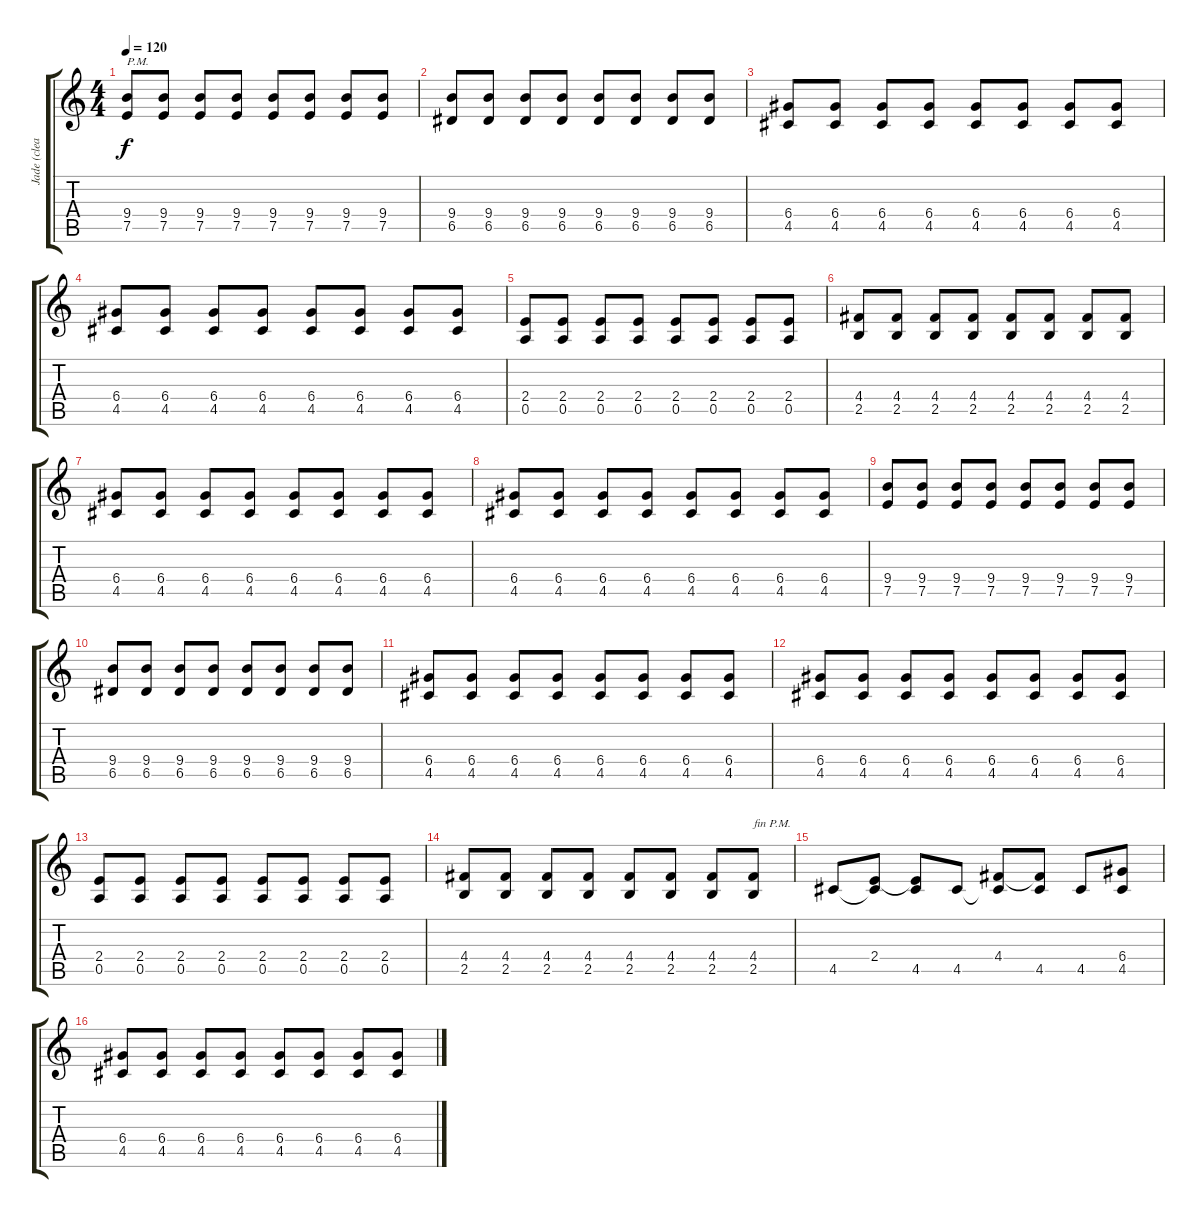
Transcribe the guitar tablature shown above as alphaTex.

\track ("Jade (clean guitare)" "Jade (clea") {instrument electricguitarclean}
\staff {score tabs}
\tuning (E4 B3 G3 D3 A2 E2) {hide}
\ts (4 4)
\tempo 120
\clef g2
\ks c
(9.4 7.5).8{txt "P.M." dy f} (9.4 7.5).8 (9.4 7.5).8 (9.4 7.5).8 (9.4 7.5).8 (9.4 7.5).8 (9.4 7.5).8 (9.4 7.5).8 |
(9.4 6.5).8 (9.4 6.5).8 (9.4 6.5).8 (9.4 6.5).8 (9.4 6.5).8 (9.4 6.5).8 (9.4 6.5).8 (9.4 6.5).8 |
(6.4 4.5).8 (6.4 4.5).8 (6.4 4.5).8 (6.4 4.5).8 (6.4 4.5).8 (6.4 4.5).8 (6.4 4.5).8 (6.4 4.5).8 |
(6.4 4.5).8 (6.4 4.5).8 (6.4 4.5).8 (6.4 4.5).8 (6.4 4.5).8 (6.4 4.5).8 (6.4 4.5).8 (6.4 4.5).8 |
(2.4 0.5).8 (2.4 0.5).8 (2.4 0.5).8 (2.4 0.5).8 (2.4 0.5).8 (2.4 0.5).8 (2.4 0.5).8 (2.4 0.5).8 |
(4.4 2.5).8 (4.4 2.5).8 (4.4 2.5).8 (4.4 2.5).8 (4.4 2.5).8 (4.4 2.5).8 (4.4 2.5).8 (4.4 2.5).8 |
(6.4 4.5).8 (6.4 4.5).8 (6.4 4.5).8 (6.4 4.5).8 (6.4 4.5).8 (6.4 4.5).8 (6.4 4.5).8 (6.4 4.5).8 |
(6.4 4.5).8 (6.4 4.5).8 (6.4 4.5).8 (6.4 4.5).8 (6.4 4.5).8 (6.4 4.5).8 (6.4 4.5).8 (6.4 4.5).8 |
(9.4 7.5).8 (9.4 7.5).8 (9.4 7.5).8 (9.4 7.5).8 (9.4 7.5).8 (9.4 7.5).8 (9.4 7.5).8 (9.4 7.5).8 |
(9.4 6.5).8 (9.4 6.5).8 (9.4 6.5).8 (9.4 6.5).8 (9.4 6.5).8 (9.4 6.5).8 (9.4 6.5).8 (9.4 6.5).8 |
(6.4 4.5).8 (6.4 4.5).8 (6.4 4.5).8 (6.4 4.5).8 (6.4 4.5).8 (6.4 4.5).8 (6.4 4.5).8 (6.4 4.5).8 |
(6.4 4.5).8 (6.4 4.5).8 (6.4 4.5).8 (6.4 4.5).8 (6.4 4.5).8 (6.4 4.5).8 (6.4 4.5).8 (6.4 4.5).8 |
(2.4 0.5).8 (2.4 0.5).8 (2.4 0.5).8 (2.4 0.5).8 (2.4 0.5).8 (2.4 0.5).8 (2.4 0.5).8 (2.4 0.5).8 |
(4.4 2.5).8 (4.4 2.5).8 (4.4 2.5).8 (4.4 2.5).8 (4.4 2.5).8 (4.4 2.5).8 (4.4 2.5).8 (4.4 2.5).8{txt "fin P.M."} |
4.5.8 (2.4 4.5{t}).8 (2.4{t} 4.5).8 4.5.8 (4.4 4.5{t}).8 (4.4{t} 4.5).8 4.5.8 (6.4 4.5).8 |
(6.4 4.5).8 (6.4 4.5).8 (6.4 4.5).8 (6.4 4.5).8 (6.4 4.5).8 (6.4 4.5).8 (6.4 4.5).8 (6.4 4.5).8
